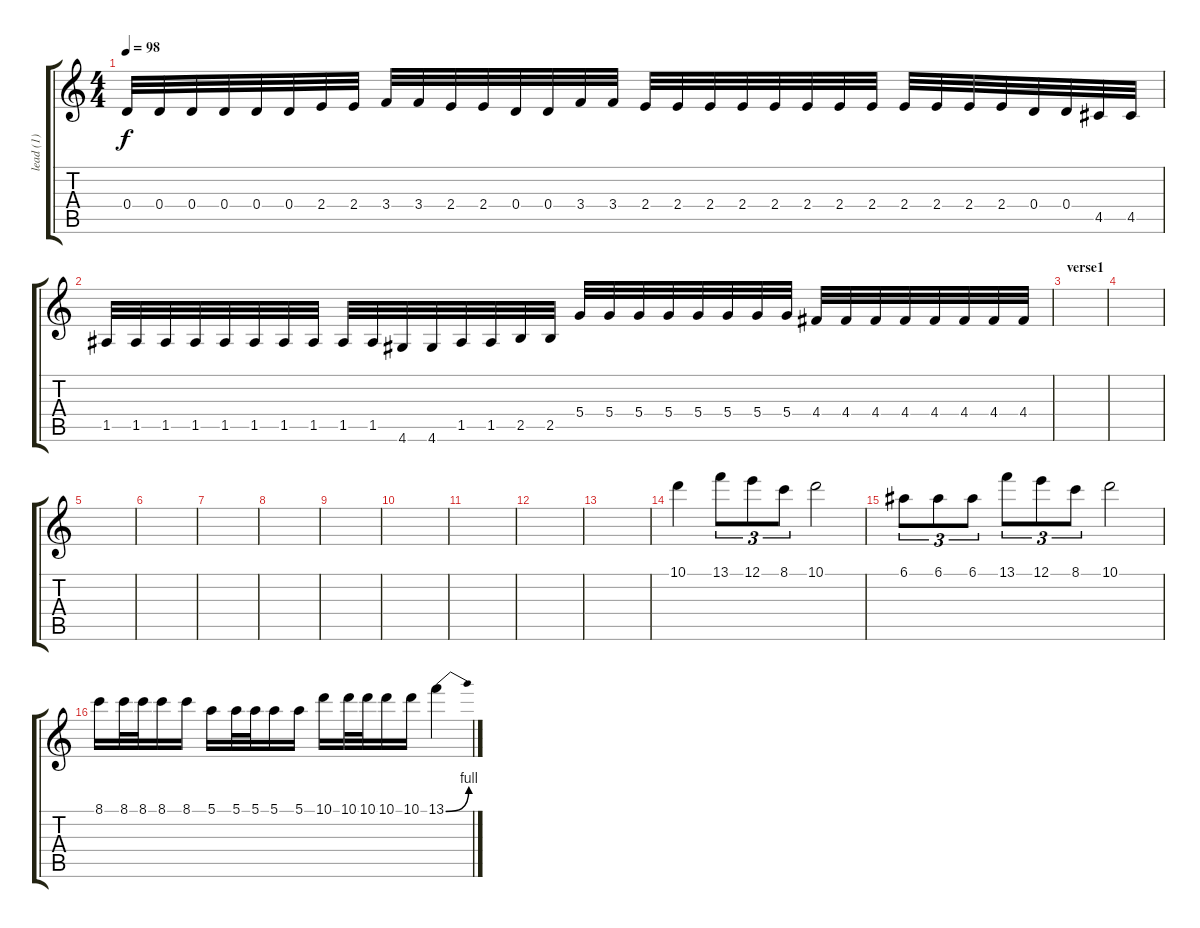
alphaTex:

\track ("lead (1)" "lead (1)") {instrument distortionguitar}
\staff {score tabs}
\tuning (E4 B3 G3 D3 A2 E2) {hide}
\ts (4 4)
\tempo 98
\clef g2
\ks c
0.4.32{dy f} 0.4.32 0.4.32 0.4.32 0.4.32 0.4.32 2.4.32 2.4.32 3.4.32 3.4.32 2.4.32 2.4.32 0.4.32 0.4.32 3.4.32 3.4.32 2.4.32 2.4.32 2.4.32 2.4.32 2.4.32 2.4.32 2.4.32 2.4.32 2.4.32 2.4.32 2.4.32 2.4.32 0.4.32 0.4.32 4.5.32 4.5.32 |
1.5.32 1.5.32 1.5.32 1.5.32 1.5.32 1.5.32 1.5.32 1.5.32 1.5.32 1.5.32 4.6.32 4.6.32 1.5.32 1.5.32 2.5.32 2.5.32 5.4.32 5.4.32 5.4.32 5.4.32 5.4.32 5.4.32 5.4.32 5.4.32 4.4.32 4.4.32 4.4.32 4.4.32 4.4.32 4.4.32 4.4.32 4.4.32 |
\section ("" "verse1")
|
|
|
|
|
|
|
|
|
|
|
10.1.4 13.1.8{tu (3 2)} 12.1.8{tu (3 2)} 8.1.8{tu (3 2)} 10.1.2 |
6.1.8{tu (3 2)} 6.1.8{tu (3 2)} 6.1.8{tu (3 2)} 13.1.8{tu (3 2)} 12.1.8{tu (3 2)} 8.1.8{tu (3 2)} 10.1.2 |
8.1.16 8.1.32 8.1.32 8.1.16 8.1.16 5.1.16 5.1.32 5.1.32 5.1.16 5.1.16 10.1.16 10.1.32 10.1.32 10.1.16 10.1.16 13.1{be (bend 0 0 60 4)}.4
